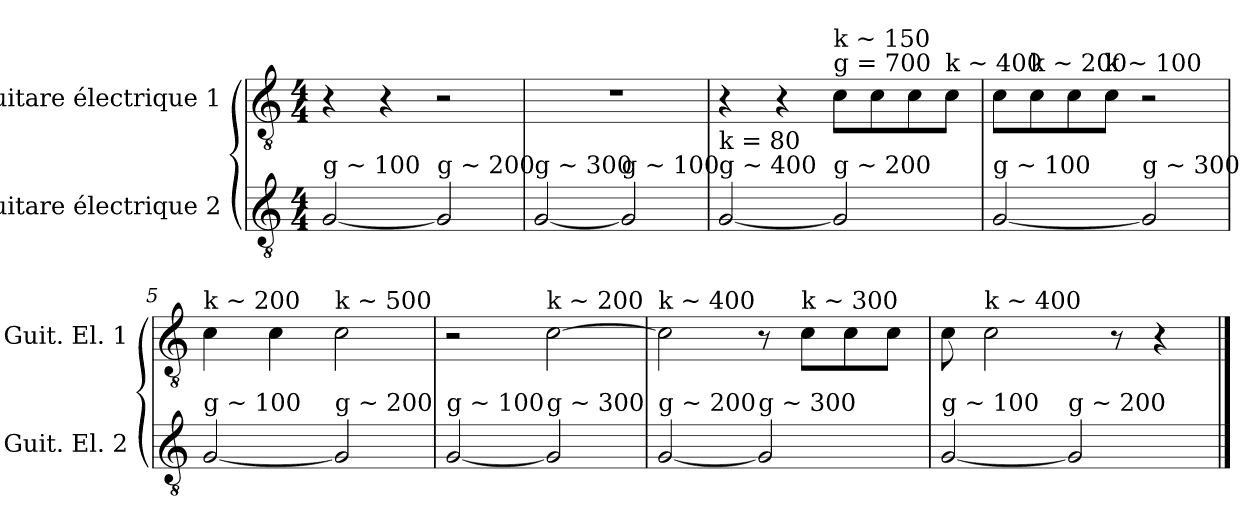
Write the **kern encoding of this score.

**kern	**kern
*part2	*part1
*staff2	*staff1
*I"Guitare électrique 2	*I"Guitare électrique 1
*I'Guit. El. 2	*I'Guit. El. 1
*clefGv2	*clefGv2
*k[]	*k[]
*M4/4	*M4/4
=1	=1
!LO:TX:a:t=g ~ 100	!
[2G/	4r
.	4r
!LO:TX:a:t=g ~ 200	!
2G/]	2r
=2	=2
!LO:TX:a:t=g ~ 300	!
[2G/	1r
!LO:TX:a:t=g ~ 100	!
2G/]	.
=3	=3
!LO:TX:a:t=g ~ 400	!
!LO:TX:a:t=k = 80	!
[2G/	4r
.	4r
!	!LO:TX:a:t=g = 700
!	!LO:TX:a:t=k ~ 150
!LO:TX:a:t=g ~ 200	!
2G/]	8c\L
.	8c\
.	8c\
!	!LO:TX:a:t=k ~ 400
.	8c\J
=4	=4
!LO:TX:a:t=g ~ 100	!
[2G/	8c\L
!	!LO:TX:a:t=k ~ 200
.	8c\
.	8c\
!	!LO:TX:a:t=k ~ 100
.	8c\J
!LO:TX:a:t=g ~ 300	!
2G/]	2r
=5	=5
!	!LO:TX:a:t=k ~ 200
!LO:TX:a:t=g ~ 100	!
[2G/	4c\
.	4c\
!	!LO:TX:a:t=k ~ 500
!LO:TX:a:t=g ~ 200	!
2G/]	2c\
=6	=6
!LO:TX:a:t=g ~ 100	!
[2G/	2r
!	!LO:TX:a:t=k ~ 200
!LO:TX:a:t=g ~ 300	!
2G/]	[2c\
=7	=7
!	!LO:TX:a:t=k ~ 400
!LO:TX:a:t=g ~ 200	!
[2G/	2c\]
!LO:TX:a:t=g ~ 300	!
2G/]	8r
!	!LO:TX:a:t=k ~ 300
.	8c\L
.	8c\
.	8c\J
=8	=8
!LO:TX:a:t=g ~ 100	!
[2G/	8c\
!	!LO:TX:a:t=k ~ 400
.	2c\
!LO:TX:a:t=g ~ 200	!
2G/]	.
.	8r
.	4r
==	==
*-	*-
